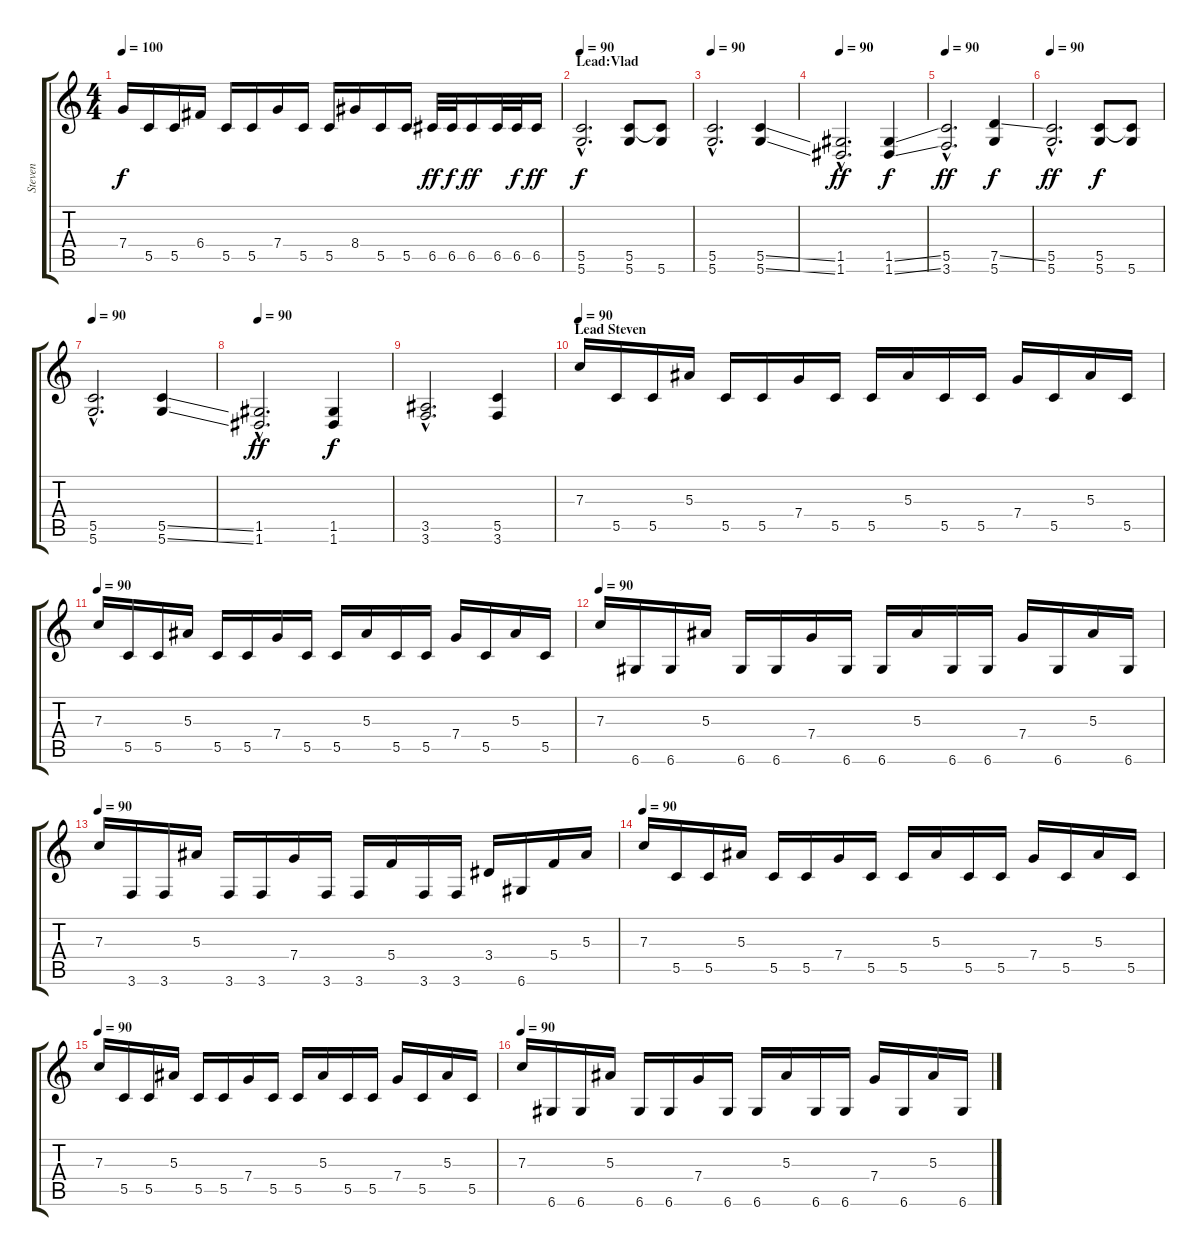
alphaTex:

\track ("Steven" "Steven") {instrument overdrivenguitar}
\staff {score tabs}
\tuning (D4 A3 F3 C3 G2 D2) {hide}
\ts (4 4)
\tempo 100
\clef g2
\ks c
7.4.16{dy f} 5.5.16 5.5.16 6.4.16 5.5.16 5.5.16 7.4.16 5.5.16 5.5.16 8.4.16 5.5.16 5.5.16 6.5.32{dy ff} 6.5.32{dy f} 6.5.16{dy ff} 6.5.32 6.5.32{dy f} 6.5.16{dy ff} |
\section ("" "Lead:Vlad")
\tempo 90
(5.5{hac} 5.6{hac}).2{d dy f volume 12 balance 8} (5.5 5.6).8 (5.5{t} 5.6).8 |
\tempo 90
(5.5{hac} 5.6{hac}).2{d} (5.5{ss} 5.6{ss}).4 |
\tempo 90
(1.5{hac} 1.6{hac}).2{d dy ff} (1.5{ss} 1.6{ss}).4{dy f} |
\tempo 90
(5.5{hac} 3.6{hac}).2{d dy ff} (7.5{ss} 5.6).4{dy f} |
\tempo 90
(5.5{hac} 5.6{hac}).2{d dy ff} (5.5 5.6).8{dy f} (5.5{t} 5.6).8 |
\tempo 90
(5.5{hac} 5.6{hac}).2{d} (5.5{ss} 5.6{ss}).4 |
\tempo 90
(1.5{hac} 1.6{hac}).2{d dy ff} (1.5 1.6).4{dy f} |
(3.5{hac} 3.6{hac}).2{d} (5.5 3.6).4 |
\section ("" "Lead Steven")
\tempo 90
7.3.16{volume 12 balance 8} 5.5.16 5.5.16 5.3.16 5.5.16 5.5.16 7.4.16 5.5.16 5.5.16 5.3.16 5.5.16 5.5.16 7.4.16 5.5.16 5.3.16 5.5.16 |
\tempo 90
7.3.16 5.5.16 5.5.16 5.3.16 5.5.16 5.5.16 7.4.16 5.5.16 5.5.16 5.3.16 5.5.16 5.5.16 7.4.16 5.5.16 5.3.16 5.5.16 |
\tempo 90
7.3.16 6.6.16 6.6.16 5.3.16 6.6.16 6.6.16 7.4.16 6.6.16 6.6.16 5.3.16 6.6.16 6.6.16 7.4.16 6.6.16 5.3.16 6.6.16 |
\tempo 90
7.3.16 3.6.16 3.6.16 5.3.16 3.6.16 3.6.16 7.4.16 3.6.16 3.6.16 5.4.16 3.6.16 3.6.16 3.4.16 6.6.16 5.4.16 5.3.16 |
\tempo 90
7.3.16{volume 12 balance 8} 5.5.16 5.5.16 5.3.16 5.5.16 5.5.16 7.4.16 5.5.16 5.5.16 5.3.16 5.5.16 5.5.16 7.4.16 5.5.16 5.3.16 5.5.16 |
\tempo 90
7.3.16 5.5.16 5.5.16 5.3.16 5.5.16 5.5.16 7.4.16 5.5.16 5.5.16 5.3.16 5.5.16 5.5.16 7.4.16 5.5.16 5.3.16 5.5.16 |
\tempo 90
7.3.16 6.6.16 6.6.16 5.3.16 6.6.16 6.6.16 7.4.16 6.6.16 6.6.16 5.3.16 6.6.16 6.6.16 7.4.16 6.6.16 5.3.16 6.6.16
